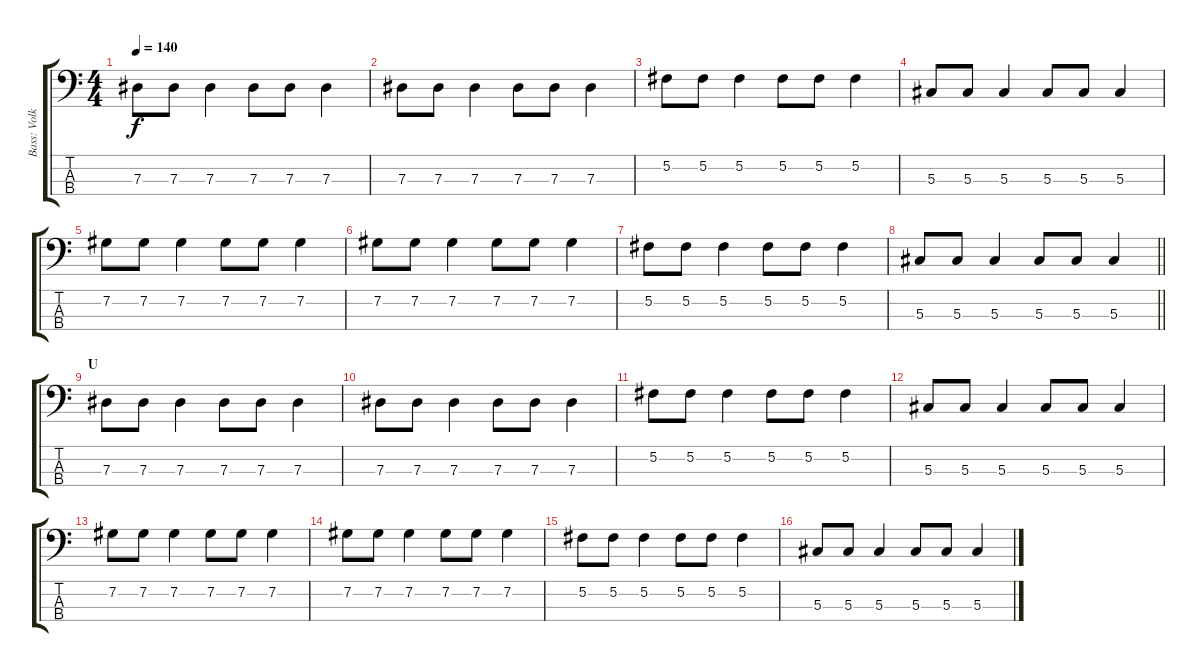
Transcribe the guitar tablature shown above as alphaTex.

\track ("Bass: Volker" "Bass: Volk") {instrument electricbassfinger}
\staff {score tabs}
\tuning (Gb2 Db2 Ab1 Eb1) {hide}
\ts (4 4)
\tempo 140
\clef f4
\ks c
7.3.8{dy f} 7.3.8 7.3.4 7.3.8 7.3.8 7.3.4 |
7.3.8 7.3.8 7.3.4 7.3.8 7.3.8 7.3.4 |
5.2.8 5.2.8 5.2.4 5.2.8 5.2.8 5.2.4 |
5.3.8 5.3.8 5.3.4 5.3.8 5.3.8 5.3.4 |
7.2.8 7.2.8 7.2.4 7.2.8 7.2.8 7.2.4 |
7.2.8 7.2.8 7.2.4 7.2.8 7.2.8 7.2.4 |
5.2.8 5.2.8 5.2.4 5.2.8 5.2.8 5.2.4 |
\barLineRight lightlight
5.3.8 5.3.8 5.3.4 5.3.8 5.3.8 5.3.4 |
\section ("" "U")
7.3.8 7.3.8 7.3.4 7.3.8 7.3.8 7.3.4 |
7.3.8 7.3.8 7.3.4 7.3.8 7.3.8 7.3.4 |
5.2.8 5.2.8 5.2.4 5.2.8 5.2.8 5.2.4 |
5.3.8 5.3.8 5.3.4 5.3.8 5.3.8 5.3.4 |
7.2.8 7.2.8 7.2.4 7.2.8 7.2.8 7.2.4 |
7.2.8 7.2.8 7.2.4 7.2.8 7.2.8 7.2.4 |
5.2.8 5.2.8 5.2.4 5.2.8 5.2.8 5.2.4 |
5.3.8 5.3.8 5.3.4 5.3.8 5.3.8 5.3.4
